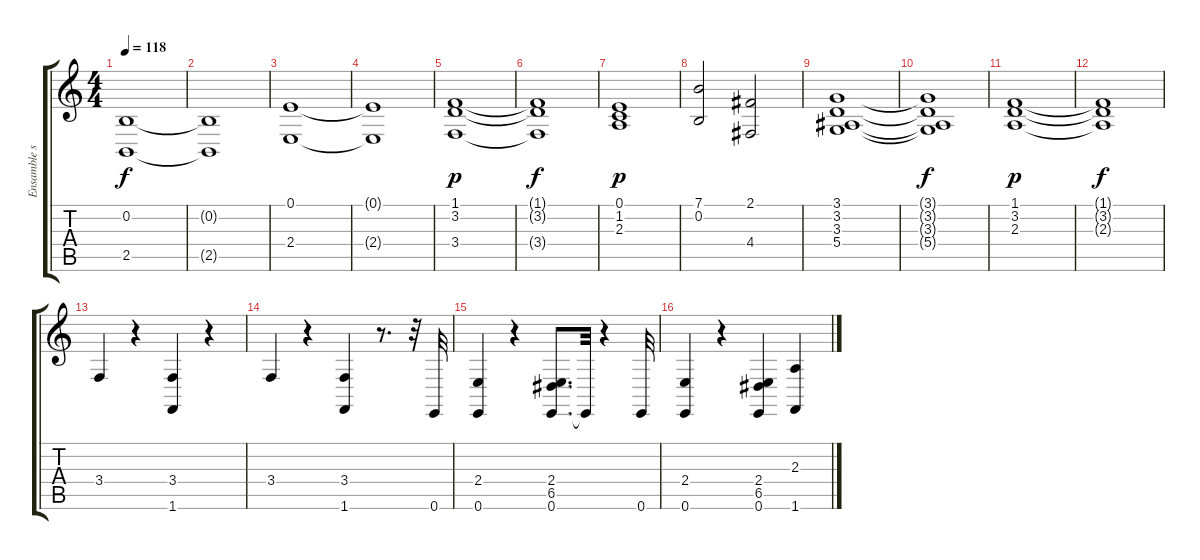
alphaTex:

\track ("Ensamble strings" "Ensamble s") {instrument stringensemble1}
\staff {score tabs}
\tuning (E4 B3 G3 D3 A2 E2) {hide}
\ts (4 4)
\tempo 118
\clef g2
\ks c
(0.2 2.5).1{dy f} |
(0.2{t} 2.5{t}).1 |
(0.1 2.4).1 |
(0.1{t} 2.4{t}).1 |
(1.1 3.2 3.4).1{dy p} |
(1.1{t} 3.2{t} 3.4{t}).1{dy f} |
(0.1 1.2 2.3).1{dy p} |
(7.1 0.2).2 (2.1 4.4).2 |
(3.1 3.2 3.3 5.4).1 |
(3.1{t} 3.2{t} 3.3{t} 5.4{t}).1{dy f} |
(1.1 3.2 2.3).1{dy p} |
(1.1{t} 3.2{t} 2.3{t}).1{dy f} |
3.4.4 r.4 (3.4 1.6).4 r.4 |
3.4.4 r.4 (3.4 1.6).4 r.8{d} r.32 0.6.32 |
(2.4 0.6).4 r.4 (2.4 6.5 0.6).8{d} 0.6{t}.32 r.4 0.6.32 |
(2.4 0.6).4 r.4 (2.4 6.5 0.6).4 (2.3 1.6).4
